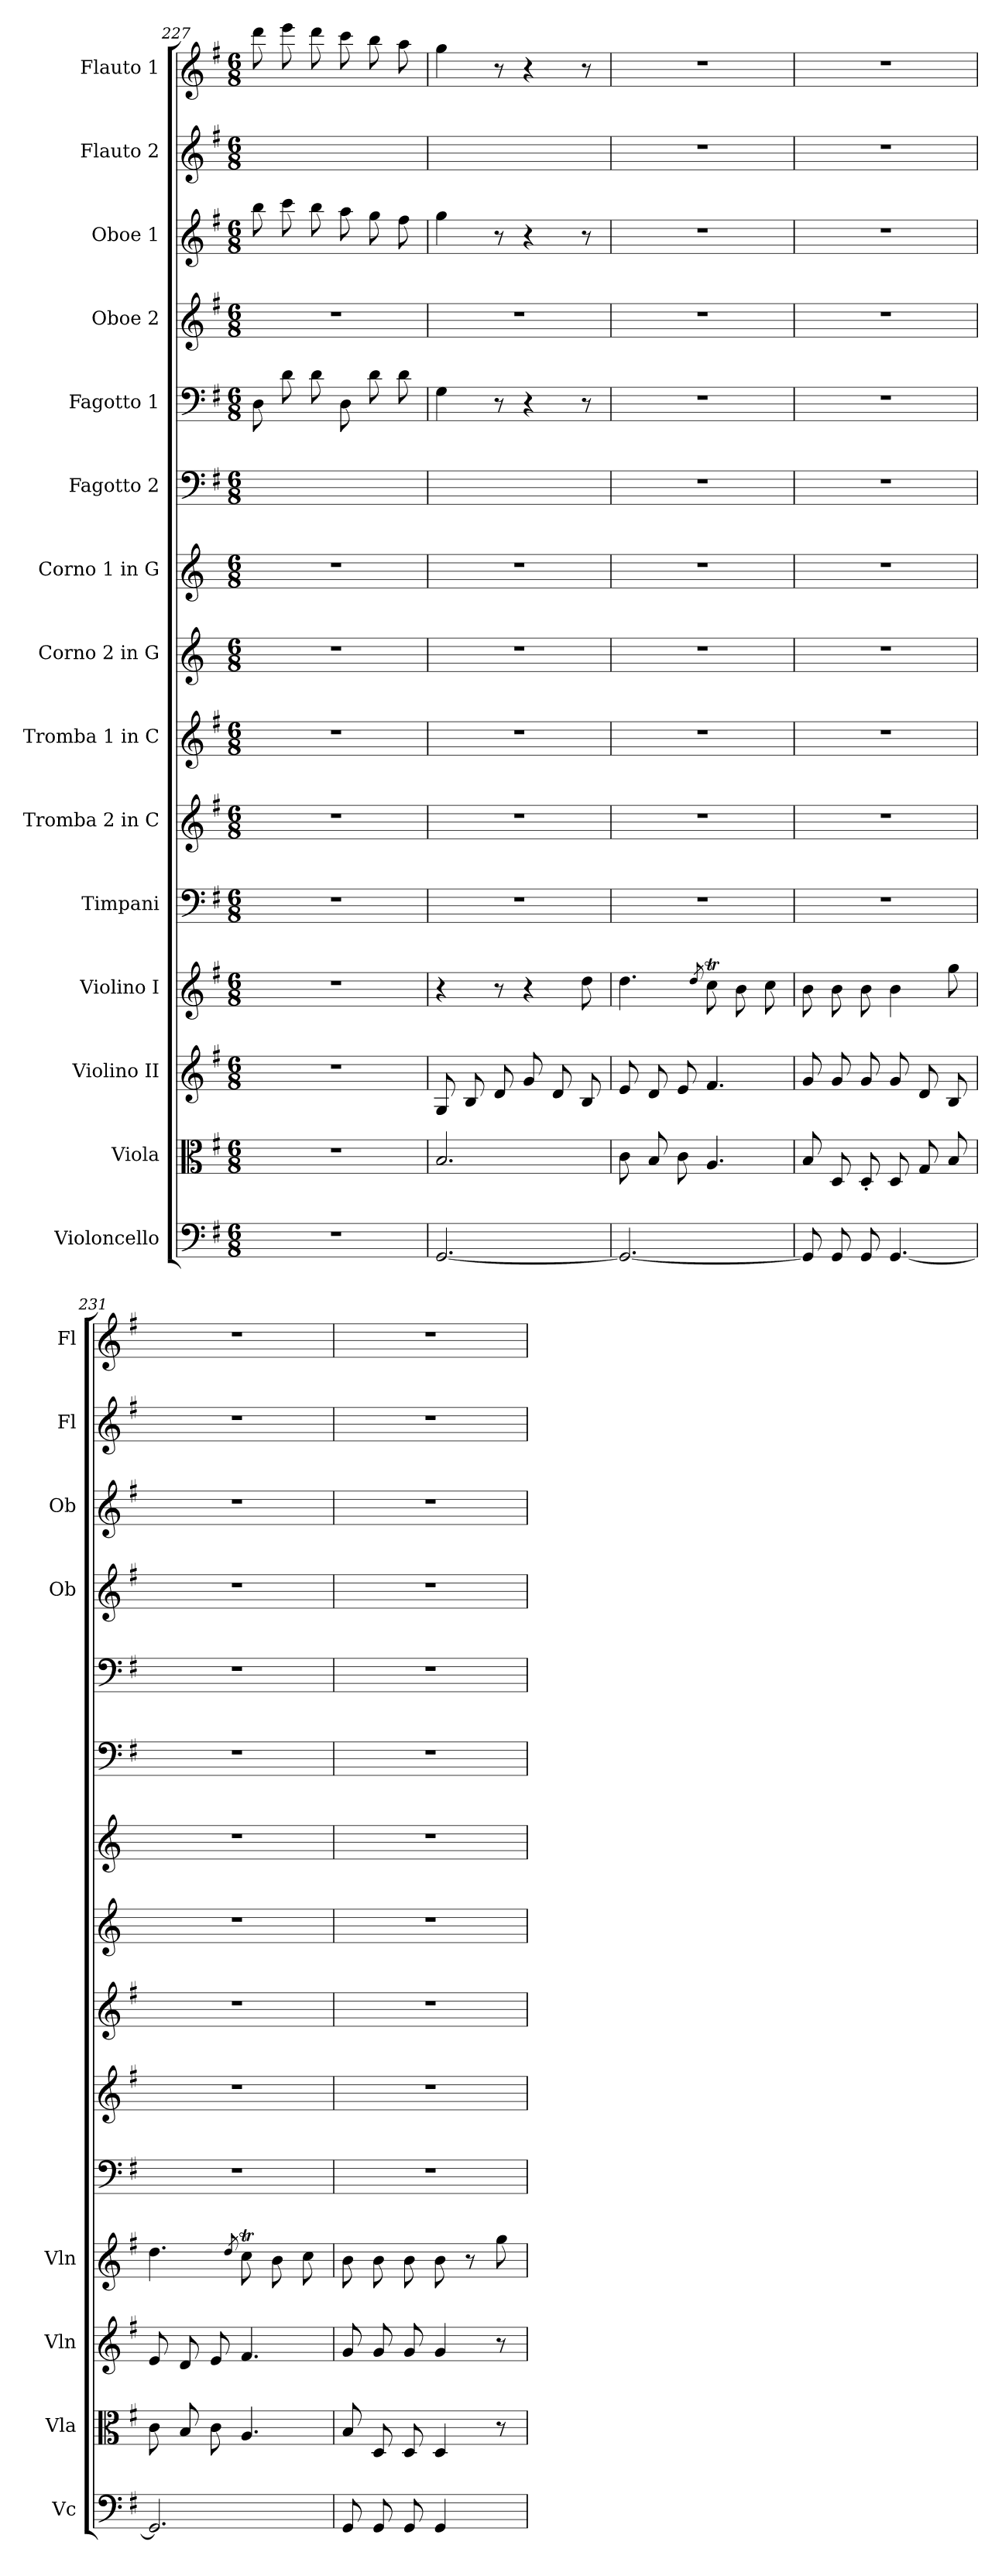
**kern	**kern	**kern	**kern	**kern	**kern	**kern	**kern	**kern	**kern	**kern	**kern	**kern	**kern	**kern
*part15	*part14	*part13	*part12	*part11	*part10	*part9	*part8	*part7	*part6	*part5	*part4	*part3	*part2	*part1
*staff15	*staff14	*staff13	*staff12	*staff11	*staff10	*staff9	*staff8	*staff7	*staff6	*staff5	*staff4	*staff3	*staff2	*staff1
*I"Violoncello	*I"Viola	*I"Violino II	*I"Violino I	*I"Timpani	*I"Tromba 2 in C	*I"Tromba 1 in C	*I"Corno 2 in G	*I"Corno 1 in G	*I"Fagotto 2	*I"Fagotto 1	*I"Oboe 2	*I"Oboe 1	*I"Flauto 2	*I"Flauto 1
*I'Vc	*I'Vla	*I'Vln	*I'Vln	*	*	*	*	*	*	*	*I'Ob	*I'Ob	*I'Fl	*I'Fl
*clefF4	*clefC3	*clefG2	*clefG2	*clefF4	*clefG2	*clefG2	*clefG2	*clefG2	*clefF4	*clefF4	*clefG2	*clefG2	*clefG2	*clefG2
*	*	*	*	*	*ITrd1c2	*ITrd1c2	*ITrd-4c-7	*ITrd-4c-7	*	*	*	*	*	*
*k[f#]	*k[f#]	*k[f#]	*k[f#]	*k[f#]	*k[b-]	*k[b-]	*k[f#]	*k[f#]	*k[f#]	*k[f#]	*k[f#]	*k[f#]	*k[f#]	*k[f#]
*G:	*G:	*G:	*G:	*G:	*F:	*F:	*G:	*G:	*G:	*G:	*G:	*G:	*G:	*G:
*M6/8	*M6/8	*M6/8	*M6/8	*M6/8	*M6/8	*M6/8	*M6/8	*M6/8	*M6/8	*M6/8	*M6/8	*M6/8	*M6/8	*M6/8
=227	=227	=227	=227	=227	=227	=227	=227	=227	=227	=227	=227	=227	=227	=227
2.r	2.r	2.r	2.r	2.r	2.r	2.r	2.r	2.r	2.ryy	8D	2.r	8bb	2.ryy	8ddd
.	.	.	.	.	.	.	.	.	.	8d	.	8ccc	.	8eee
.	.	.	.	.	.	.	.	.	.	8d	.	8bb	.	8ddd
.	.	.	.	.	.	.	.	.	.	8D	.	8aa	.	8ccc
.	.	.	.	.	.	.	.	.	.	8d	.	8gg	.	8bb
.	.	.	.	.	.	.	.	.	.	8d	.	8ff#	.	8aa
=228	=228	=228	=228	=228	=228	=228	=228	=228	=228	=228	=228	=228	=228	=228
[2.GG	2.B	8G	4r	2.r	2.r	2.r	2.r	2.r	2.ryy	4G	2.r	4gg	2.ryy	4gg
.	.	8B	.	.	.	.	.	.	.	.	.	.	.	.
.	.	8d	8r	.	.	.	.	.	.	8r	.	8r	.	8r
.	.	8g	4r	.	.	.	.	.	.	4r	.	4r	.	4r
.	.	8d	.	.	.	.	.	.	.	.	.	.	.	.
.	.	8B	8dd	.	.	.	.	.	.	8r	.	8r	.	8r
=229	=229	=229	=229	=229	=229	=229	=229	=229	=229	=229	=229	=229	=229	=229
2.GG_	8c	8e	4.dd	2.r	2.r	2.r	2.r	2.r	2.r	2.r	2.r	2.r	2.r	2.r
.	8B	8d	.	.	.	.	.	.	.	.	.	.	.	.
.	8c	8e	.	.	.	.	.	.	.	.	.	.	.	.
.	.	.	8qdd	.	.	.	.	.	.	.	.	.	.	.
.	4.A	4.f#	8ccT	.	.	.	.	.	.	.	.	.	.	.
.	.	.	8b	.	.	.	.	.	.	.	.	.	.	.
.	.	.	8cc	.	.	.	.	.	.	.	.	.	.	.
=230	=230	=230	=230	=230	=230	=230	=230	=230	=230	=230	=230	=230	=230	=230
8GG]	8B	8g	8b	2.r	2.r	2.r	2.r	2.r	2.r	2.r	2.r	2.r	2.r	2.r
8GG	8D	8g	8b	.	.	.	.	.	.	.	.	.	.	.
8GG	8D'	8g	8b	.	.	.	.	.	.	.	.	.	.	.
[4.GG	8D	8g	4b	.	.	.	.	.	.	.	.	.	.	.
.	8G	8d	.	.	.	.	.	.	.	.	.	.	.	.
.	8B	8B	8gg	.	.	.	.	.	.	.	.	.	.	.
=231	=231	=231	=231	=231	=231	=231	=231	=231	=231	=231	=231	=231	=231	=231
2.GG]	8c	8e	4.dd	2.r	2.r	2.r	2.r	2.r	2.r	2.r	2.r	2.r	2.r	2.r
.	8B	8d	.	.	.	.	.	.	.	.	.	.	.	.
.	8c	8e	.	.	.	.	.	.	.	.	.	.	.	.
.	.	.	8qdd	.	.	.	.	.	.	.	.	.	.	.
.	4.A	4.f#	8ccT	.	.	.	.	.	.	.	.	.	.	.
.	.	.	8b	.	.	.	.	.	.	.	.	.	.	.
.	.	.	8cc	.	.	.	.	.	.	.	.	.	.	.
=232	=232	=232	=232	=232	=232	=232	=232	=232	=232	=232	=232	=232	=232	=232
8GG	8B	8g	8b	2.r	2.r	2.r	2.r	2.r	2.r	2.r	2.r	2.r	2.r	2.r
8GG	8D	8g	8b	.	.	.	.	.	.	.	.	.	.	.
8GG	8D	8g	8b	.	.	.	.	.	.	.	.	.	.	.
4GG	4D	4g	8b	.	.	.	.	.	.	.	.	.	.	.
.	.	.	8r	.	.	.	.	.	.	.	.	.	.	.
8ryy	8r	8r	8gg	.	.	.	.	.	.	.	.	.	.	.
=	=	=	=	=	=	=	=	=	=	=	=	=	=	=
*-	*-	*-	*-	*-	*-	*-	*-	*-	*-	*-	*-	*-	*-	*-
